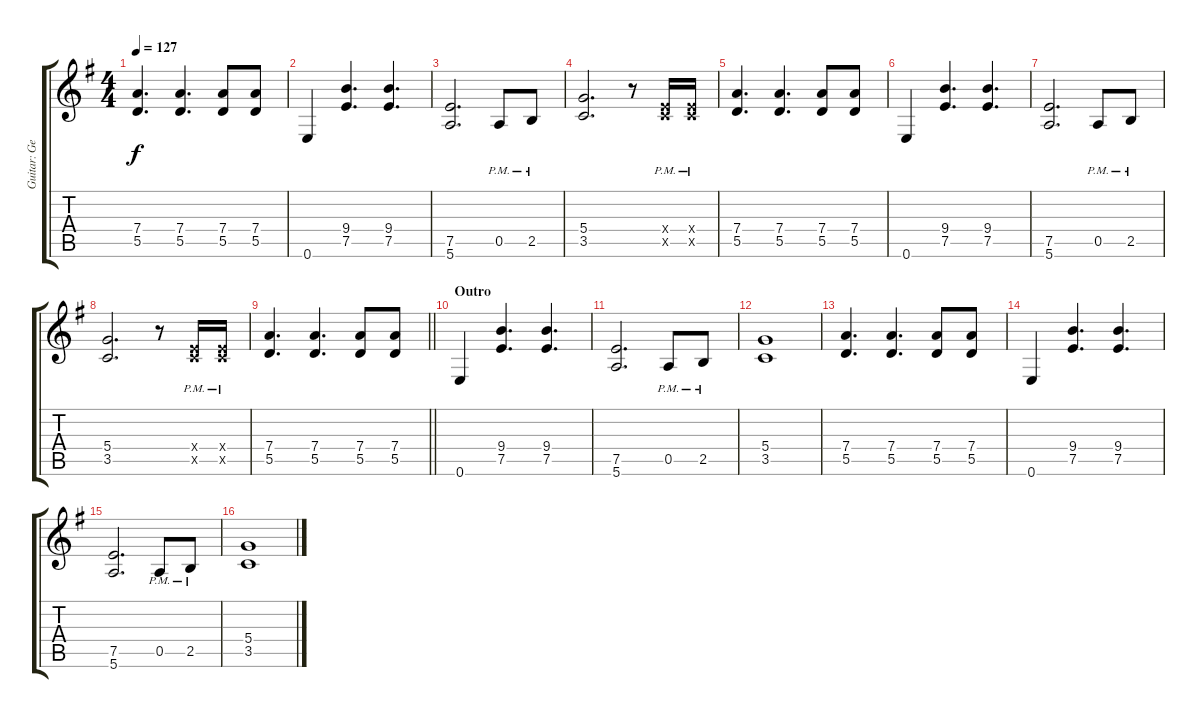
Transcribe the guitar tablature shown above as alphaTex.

\track ("Guitar: George" "Guitar: Ge") {instrument distortionguitar}
\staff {score tabs}
\tuning (E4 B3 G3 D3 A2 E2) {hide}
\ts (4 4)
\tempo 127
\clef g2
\ks g
(7.4 5.5).4{d dy f} (7.4 5.5).4{d} (7.4 5.5).8 (7.4 5.5).8 |
0.6.4 (9.4 7.5).4{d} (9.4 7.5).4{d} |
(7.5 5.6).2{d} 0.5{pm}.8 2.5{pm}.8 |
(5.4 3.5).2{d} r.8 (2.4{pm x} 3.5{pm x}).16 (2.4{pm x} 3.5{pm x}).16 |
(7.4 5.5).4{d} (7.4 5.5).4{d} (7.4 5.5).8 (7.4 5.5).8 |
0.6.4 (9.4 7.5).4{d} (9.4 7.5).4{d} |
(7.5 5.6).2{d} 0.5{pm}.8 2.5{pm}.8 |
(5.4 3.5).2{d} r.8 (2.4{pm x} 3.5{pm x}).16 (2.4{pm x} 3.5{pm x}).16 |
\barLineRight lightlight
(7.4 5.5).4{d} (7.4 5.5).4{d} (7.4 5.5).8 (7.4 5.5).8 |
\section ("" "Outro")
0.6.4 (9.4 7.5).4{d} (9.4 7.5).4{d} |
(7.5 5.6).2{d} 0.5{pm}.8 2.5{pm}.8 |
(5.4 3.5).1 |
(7.4 5.5).4{d} (7.4 5.5).4{d} (7.4 5.5).8 (7.4 5.5).8 |
0.6.4 (9.4 7.5).4{d} (9.4 7.5).4{d} |
(7.5 5.6).2{d} 0.5{pm}.8 2.5{pm}.8 |
(5.4 3.5).1
